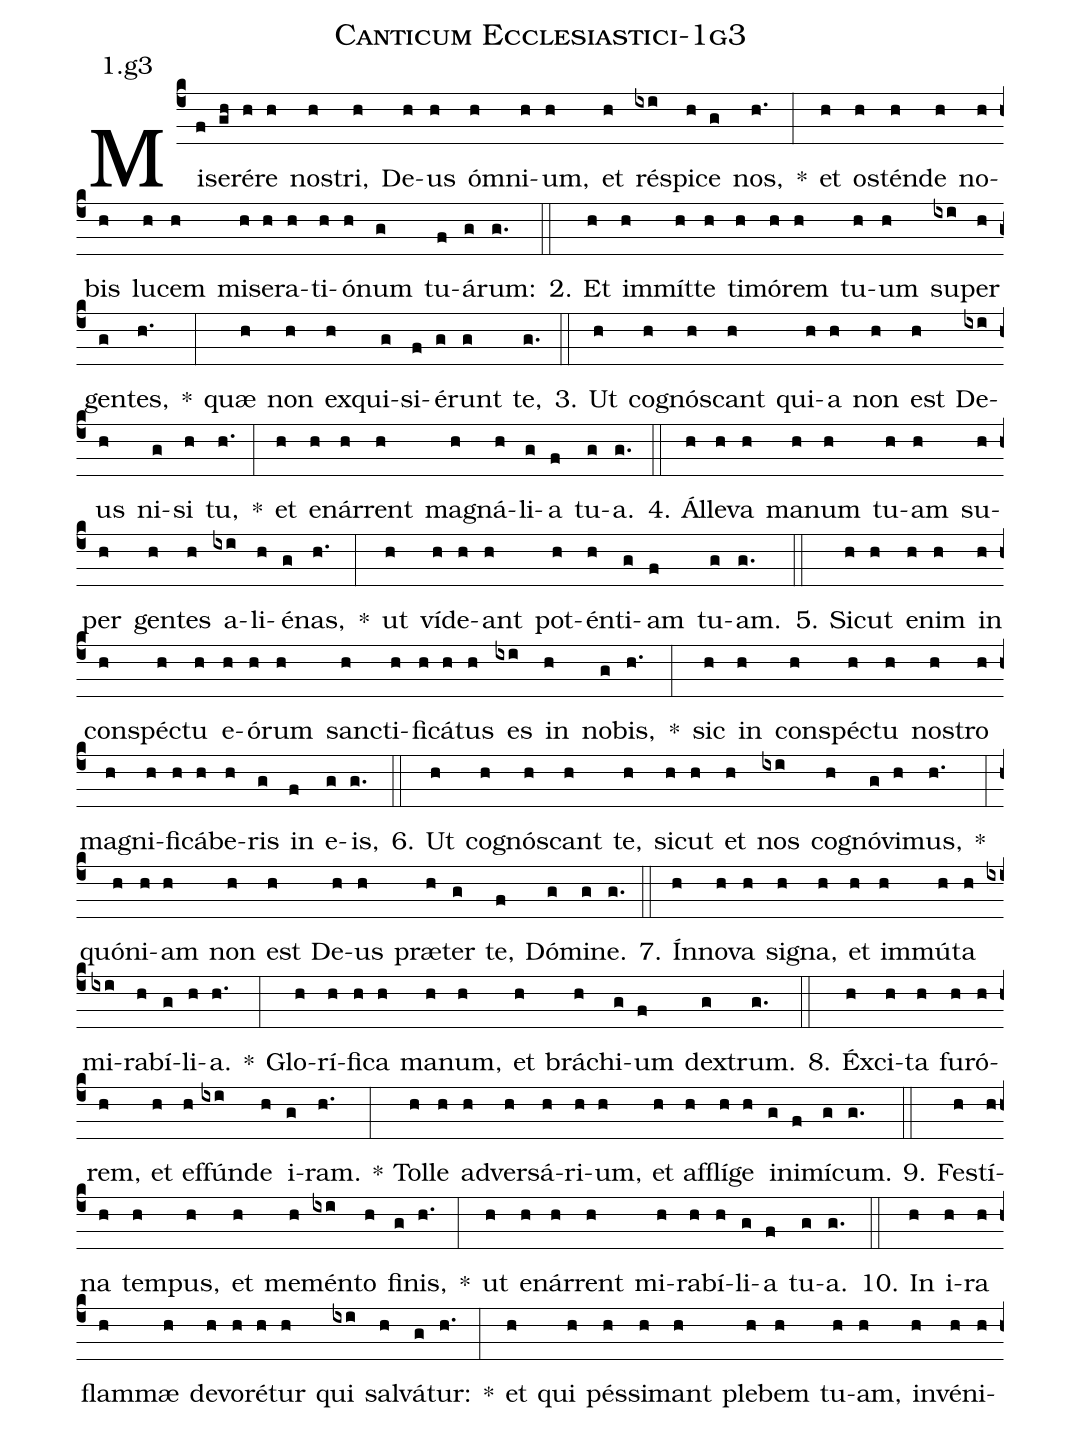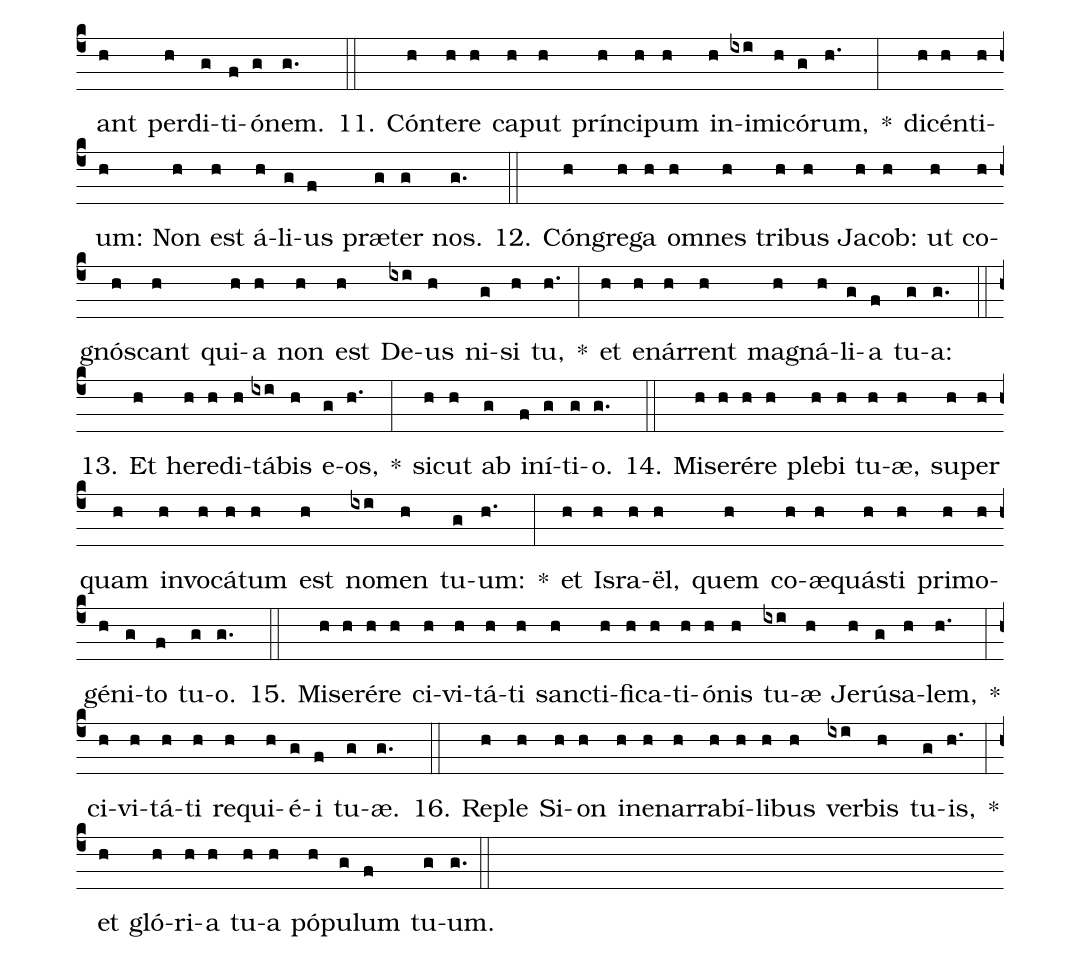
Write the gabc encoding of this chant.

name: Canticum Ecclesiastici-1g3;
annotation: 1.g3;
%%
(c4)Mi(f)se(gh)ré(h)re(h) nos(h)tri,(h) De(h)us(h) óm(h)ni(h)um,(h) et(h) ré(ixi)spi(h)ce(g) nos,(h.) *(:) et(h) os(h)tén(h)de(h) no(h)bis(h) lu(h)cem(h) mi(h)se(h)ra(h)ti(h)ó(h)num(g) tu(f)á(g)rum:(g.) (::)
2. Et(h) im(h)mít(h)te(h) ti(h)mó(h)rem(h) tu(h)um(h) su(ixi)per(h) gen(g)tes,(h.) *(:) quæ(h) non(h) ex(h)qui(g)si(f)é(g)runt(g) te,(g.) (::)
3. Ut(h) co(h)gnós(h)cant(h) qui(h)a(h) non(h) est(h) De(ixi)us(h) ni(g)si(h) tu,(h.) *(:) et(h) e(h)nár(h)rent(h) ma(h)gná(h)li(g)a(f) tu(g)a.(g.) (::)
4. Ál(h)le(h)va(h) ma(h)num(h) tu(h)am(h) su(h)per(h) gen(h)tes(h) a(ixi)li(h)é(g)nas,(h.) *(:) ut(h) ví(h)de(h)ant(h) pot(h)én(h)ti(g)am(f) tu(g)am.(g.) (::)
5. Sic(h)ut(h) e(h)nim(h) in(h) con(h)spéc(h)tu(h) e(h)ó(h)rum(h) sanc(h)ti(h)fi(h)cá(h)tus(h) es(ixi) in(h) no(g)bis,(h.) *(:) sic(h) in(h) con(h)spéc(h)tu(h) nos(h)tro(h) ma(h)gni(h)fi(h)cá(h)be(h)ris(g) in(f) e(g)is,(g.) (::)
6. Ut(h) co(h)gnós(h)cant(h) te,(h) sic(h)ut(h) et(h) nos(ixi) co(h)gnó(g)vi(h)mus,(h.) *(:) quón(h)i(h)am(h) non(h) est(h) De(h)us(h) præ(h)ter(g) te,(f) Dó(g)mi(g)ne.(g.) (::)
7. Ín(h)no(h)va(h) si(h)gna,(h) et(h) im(h)mú(h)ta(h) mi(ixi)ra(h)bí(g)li(h)a.(h.) *(:) Glo(h)rí(h)fi(h)ca(h) ma(h)num,(h) et(h) brá(h)chi(g)um(f) dex(g)trum.(g.) (::)
8. Éx(h)ci(h)ta(h) fu(h)ró(h)rem,(h) et(h) ef(h)fún(ixi)de(h) i(g)ram.(h.) *(:) Tol(h)le(h) ad(h)ver(h)sá(h)ri(h)um,(h) et(h) af(h)flí(h)ge(h) in(g)i(f)mí(g)cum.(g.) (::)
9. Fes(h)tí(h)na(h) tem(h)pus,(h) et(h) me(h)mén(ixi)to(h) fi(g)nis,(h.) *(:) ut(h) e(h)nár(h)rent(h) mi(h)ra(h)bí(h)li(g)a(f) tu(g)a.(g.) (::)
10. In(h) i(h)ra(h) flam(h)mæ(h) de(h)vo(h)ré(h)tur(h) qui(ixi) sal(h)vá(g)tur:(h.) *(:) et(h) qui(h) pés(h)si(h)mant(h) ple(h)bem(h) tu(h)am,(h) in(h)vé(h)ni(h)ant(h) per(h)di(g)ti(f)ó(g)nem.(g.) (::)
11. Cón(h)te(h)re(h) ca(h)put(h) prín(h)ci(h)pum(h) in(h)i(ixi)mi(h)có(g)rum,(h.) *(:) di(h)cén(h)ti(h)um:(h) Non(h) est(h) á(h)li(g)us(f) præ(g)ter(g) nos.(g.) (::)
12. Cón(h)gre(h)ga(h) om(h)nes(h) tri(h)bus(h) Ja(h)cob:(h) ut(h) co(h)gnós(h)cant(h) qui(h)a(h) non(h) est(h) De(ixi)us(h) ni(g)si(h) tu,(h.) *(:) et(h) e(h)nár(h)rent(h) ma(h)gná(h)li(g)a(f) tu(g)a:(g.) (::)
13. Et(h) he(h)re(h)di(h)tá(ixi)bis(h) e(g)os,(h.) *(:) sic(h)ut(h) ab(g) in(f)í(g)ti(g)o.(g.) (::)
14. Mi(h)se(h)ré(h)re(h) ple(h)bi(h) tu(h)æ,(h) su(h)per(h) quam(h) in(h)vo(h)cá(h)tum(h) est(h) no(ixi)men(h) tu(g)um:(h.) *(:) et(h) Is(h)ra(h)ël,(h) quem(h) co(h)æ(h)quás(h)ti(h) pri(h)mo(h)gé(h)ni(g)to(f) tu(g)o.(g.) (::)
15. Mi(h)se(h)ré(h)re(h) ci(h)vi(h)tá(h)ti(h) sanc(h)ti(h)fi(h)ca(h)ti(h)ó(h)nis(h) tu(ixi)æ(h) Je(h)rú(g)sa(h)lem,(h.) *(:) ci(h)vi(h)tá(h)ti(h) re(h)qui(h)é(g)i(f) tu(g)æ.(g.) (::)
16. Re(h)ple(h) Si(h)on(h) in(h)e(h)nar(h)ra(h)bí(h)li(h)bus(h) ver(ixi)bis(h) tu(g)is,(h.) *(:) et(h) gló(h)ri(h)a(h) tu(h)a(h) pó(h)pu(g)lum(f) tu(g)um.(g.) (::)
